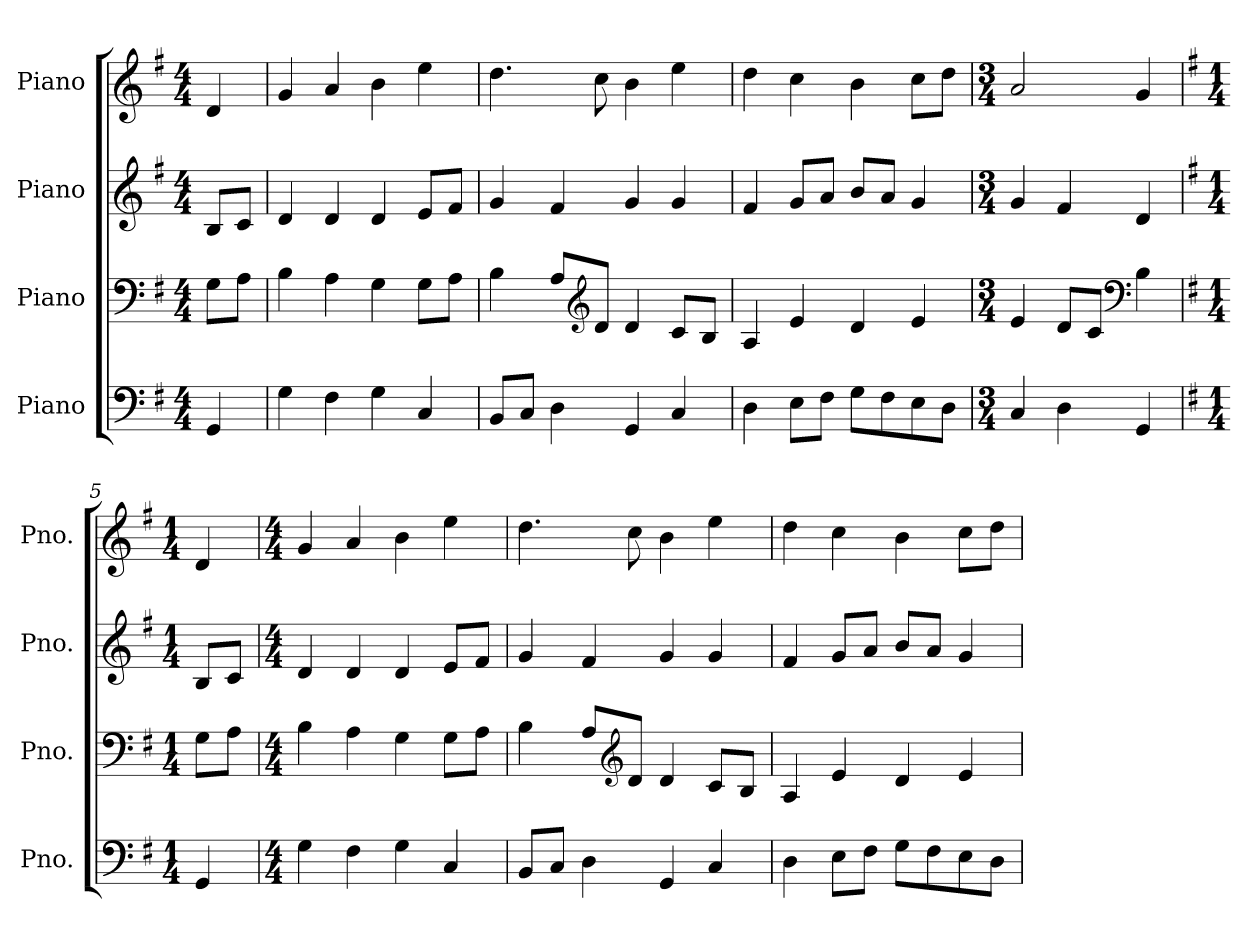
**kern	**kern	**kern	**kern
*part4	*part3	*part2	*part1
*staff4	*staff3	*staff2	*staff1
*I"Piano	*I"Piano	*I"Piano	*I"Piano
*I'Pno.	*I'Pno.	*I'Pno.	*I'Pno.
*clefF4	*clefF4	*clefG2	*clefG2
*k[f#]	*k[f#]	*k[f#]	*k[f#]
*M4/4	*M4/4	*M4/4	*M4/4
*MM120	*MM120	*MM120	*MM120
=	=	=	=
4GG/	8G\L	8B/L	4d/
.	8A\J	8c/J	.
=1	=1	=1	=1
4G\	4B\	4d/	4g/
4F#\	4A\	4d/	4a/
4G\	4G\	4d/	4b\
4C/	8G\L	8e/L	4ee\
.	8A\J	8f#/J	.
=2	=2	=2	=2
8BB/L	4B\	4g/	4.dd\
8C/J	.	.	.
4D\	8A/L	4f#/	.
*	*clefG2	*	*
.	8d/J	.	8cc\
4GG/	4d/	4g/	4b\
4C/	8c/L	4g/	4ee\
.	8B/J	.	.
=3	=3	=3	=3
4D\	4A/	4f#/	4dd\
8E\L	4e/	8g/L	4cc\
8F#\J	.	8a/J	.
8G\L	4d/	8b/L	4b\
8F#\	.	8a/J	.
8E\	4e/	4g/	8cc\L
8D\J	.	.	8dd\J
=4	=4	=4	=4
*M3/4	*M3/4	*M3/4	*M3/4
4C/	4e/	4g/	2a/
4D\	8d/L	4f#/	.
.	8c/J	.	.
*	*clefF4	*	*
4GG/	4B\	4d/	4g/
=5	=5	=5	=5
*k[f#]	*k[f#]	*k[f#]	*k[f#]
*M1/4	*M1/4	*M1/4	*M1/4
4GG/	8G\L	8B/L	4d/
.	8A\J	8c/J	.
!!LO:LB:g=z
=6	=6	=6	=6
*M4/4	*M4/4	*M4/4	*M4/4
4G\	4B\	4d/	4g/
4F#\	4A\	4d/	4a/
4G\	4G\	4d/	4b\
4C/	8G\L	8e/L	4ee\
.	8A\J	8f#/J	.
=7	=7	=7	=7
8BB/L	4B\	4g/	4.dd\
8C/J	.	.	.
4D\	8A/L	4f#/	.
*	*clefG2	*	*
.	8d/J	.	8cc\
4GG/	4d/	4g/	4b\
4C/	8c/L	4g/	4ee\
.	8B/J	.	.
=8	=8	=8	=8
4D\	4A/	4f#/	4dd\
8E\L	4e/	8g/L	4cc\
8F#\J	.	8a/J	.
8G\L	4d/	8b/L	4b\
8F#\	.	8a/J	.
8E\	4e/	4g/	8cc\L
8D\J	.	.	8dd\J
=	=	=	=
*-	*-	*-	*-
